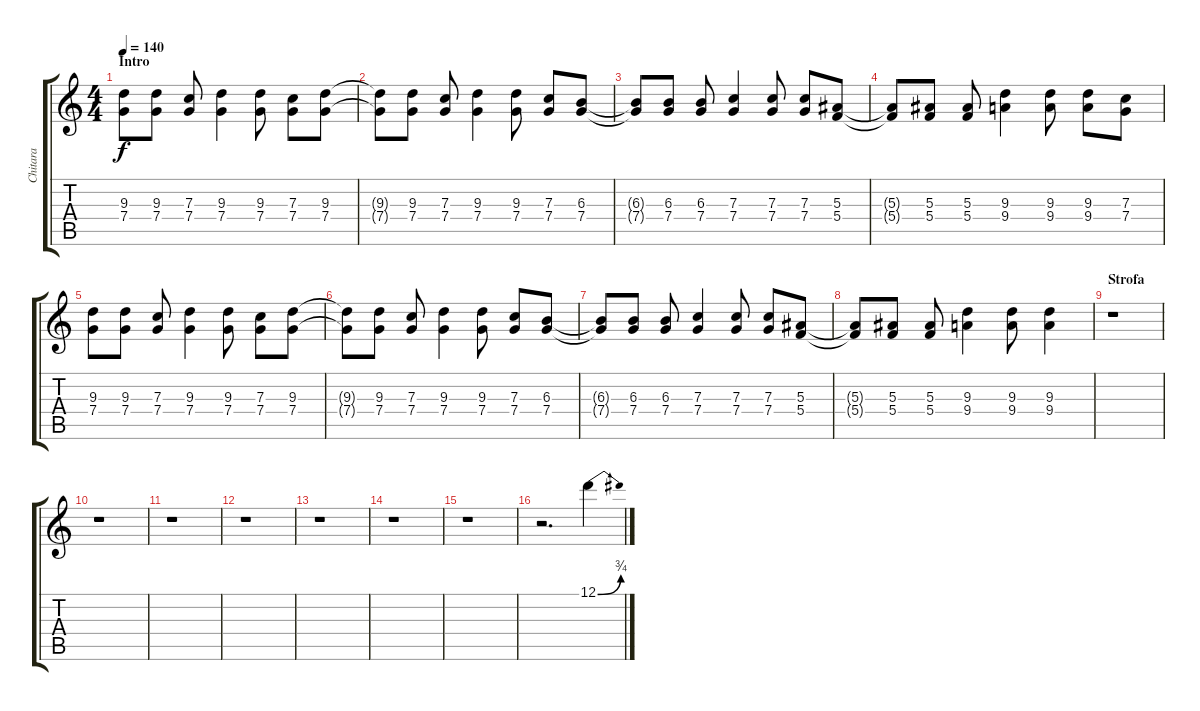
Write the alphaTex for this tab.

\track ("Chitara" "Chitara") {instrument distortionguitar}
\staff {score tabs}
\tuning (D4 A3 F3 C3 G2 D2) {hide}
\ts (4 4)
\section ("" "Intro")
\tempo 140
\clef g2
\ks c
(9.3 7.4).8{dy f instrument distortionguitar} (9.3 7.4).8 (7.3 7.4).8 (9.3 7.4).4 (9.3 7.4).8 (7.3 7.4).8 (9.3 7.4).8 |
(9.3{t} 7.4{t}).8 (9.3 7.4).8 (7.3 7.4).8 (9.3 7.4).4 (9.3 7.4).8 (7.3 7.4).8 (6.3 7.4).8 |
(6.3{t} 7.4{t}).8 (6.3 7.4).8 (6.3 7.4).8 (7.3 7.4).4 (7.3 7.4).8 (7.3 7.4).8 (5.3 5.4).8 |
(5.3{t} 5.4{t}).8 (5.3 5.4).8 (5.3 5.4).8 (9.3 9.4).4 (9.3 9.4).8 (9.3 9.4).8 (7.3 7.4).8 |
(9.3 7.4).8 (9.3 7.4).8 (7.3 7.4).8 (9.3 7.4).4 (9.3 7.4).8 (7.3 7.4).8 (9.3 7.4).8 |
(9.3{t} 7.4{t}).8 (9.3 7.4).8 (7.3 7.4).8 (9.3 7.4).4 (9.3 7.4).8 (7.3 7.4).8 (6.3 7.4).8 |
(6.3{t} 7.4{t}).8 (6.3 7.4).8 (6.3 7.4).8 (7.3 7.4).4 (7.3 7.4).8 (7.3 7.4).8 (5.3 5.4).8 |
(5.3{t} 5.4{t}).8 (5.3 5.4).8 (5.3 5.4).8 (9.3 9.4).4 (9.3 9.4).8 (9.3 9.4).4 |
\section ("" "Strofa")
r.1 |
r.1 |
r.1 |
r.1 |
r.1 |
r.1 |
r.1 |
r.2{d instrument electricguitarclean} 12.1{be (bend 0 0 60 3)}.4
